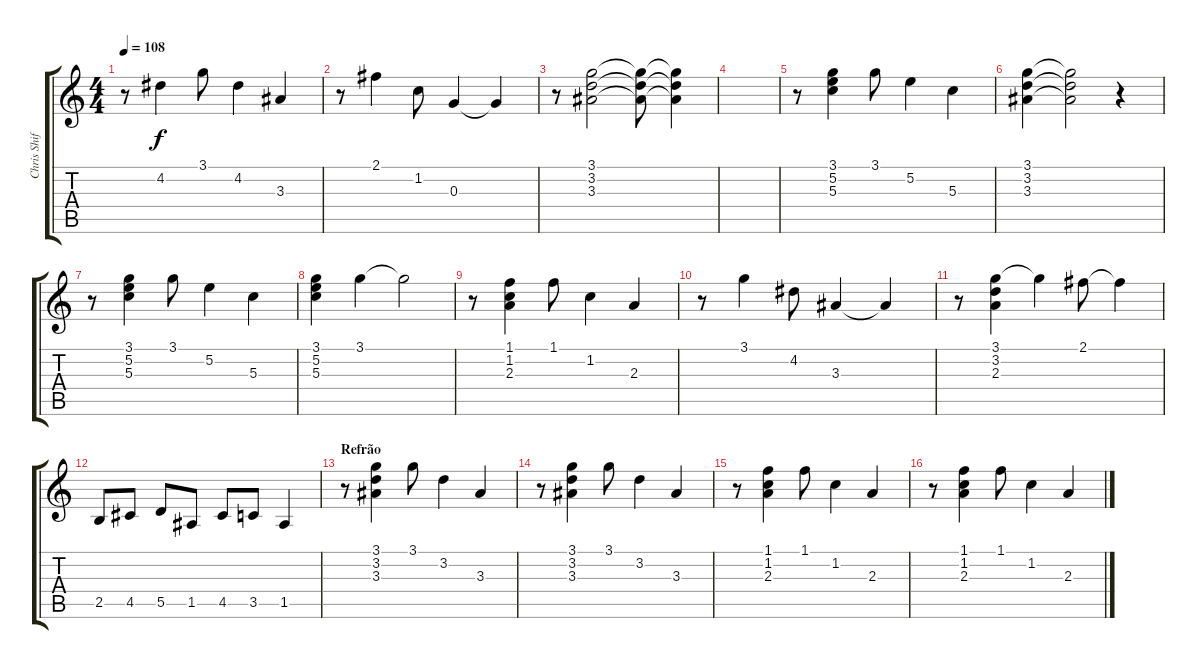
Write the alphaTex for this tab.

\track ("Chris Shifflet" "Chris Shif") {instrument electricguitarclean}
\staff {score tabs}
\tuning (E4 B3 G3 D3 A2 E2) {hide}
\ts (4 4)
\tempo 108
\clef g2
\ks c
r.8{dy f} 4.2.4 3.1.8 4.2.4 3.3.4 |
r.8 2.1.4 1.2.8 0.3.4 0.3{t}.4 |
r.8 (3.1 3.2 3.3).2 (3.1{t} 3.2{t} 3.3{t}).8 (3.1{t} 3.2{t} 3.3{t}).4 |
|
r.8 (3.1 5.2 5.3).4 3.1.8 5.2.4 5.3.4 |
(3.1 3.2 3.3).4 (3.1{t} 3.2{t} 3.3{t}).2 r.4 |
r.8 (3.1 5.2 5.3).4 3.1.8 5.2.4 5.3.4 |
(3.1 5.2 5.3).4 3.1.4 3.1{t}.2 |
r.8 (1.1 1.2 2.3).4 1.1.8 1.2.4 2.3.4 |
r.8 3.1.4 4.2.8 3.3.4 3.3{t}.4 |
r.8 (3.1 3.2 2.3).4 3.1{t}.4 2.1.8 2.1{t}.4 |
2.5.8 4.5.8 5.5.8 1.5.8 4.5.8 3.5.8 1.5.4 |
\section ("" "Refrão")
r.8 (3.1 3.2 3.3).4 3.1.8 3.2.4 3.3.4 |
r.8 (3.1 3.2 3.3).4 3.1.8 3.2.4 3.3.4 |
r.8 (1.1 1.2 2.3).4 1.1.8 1.2.4 2.3.4 |
r.8 (1.1 1.2 2.3).4 1.1.8 1.2.4 2.3.4
